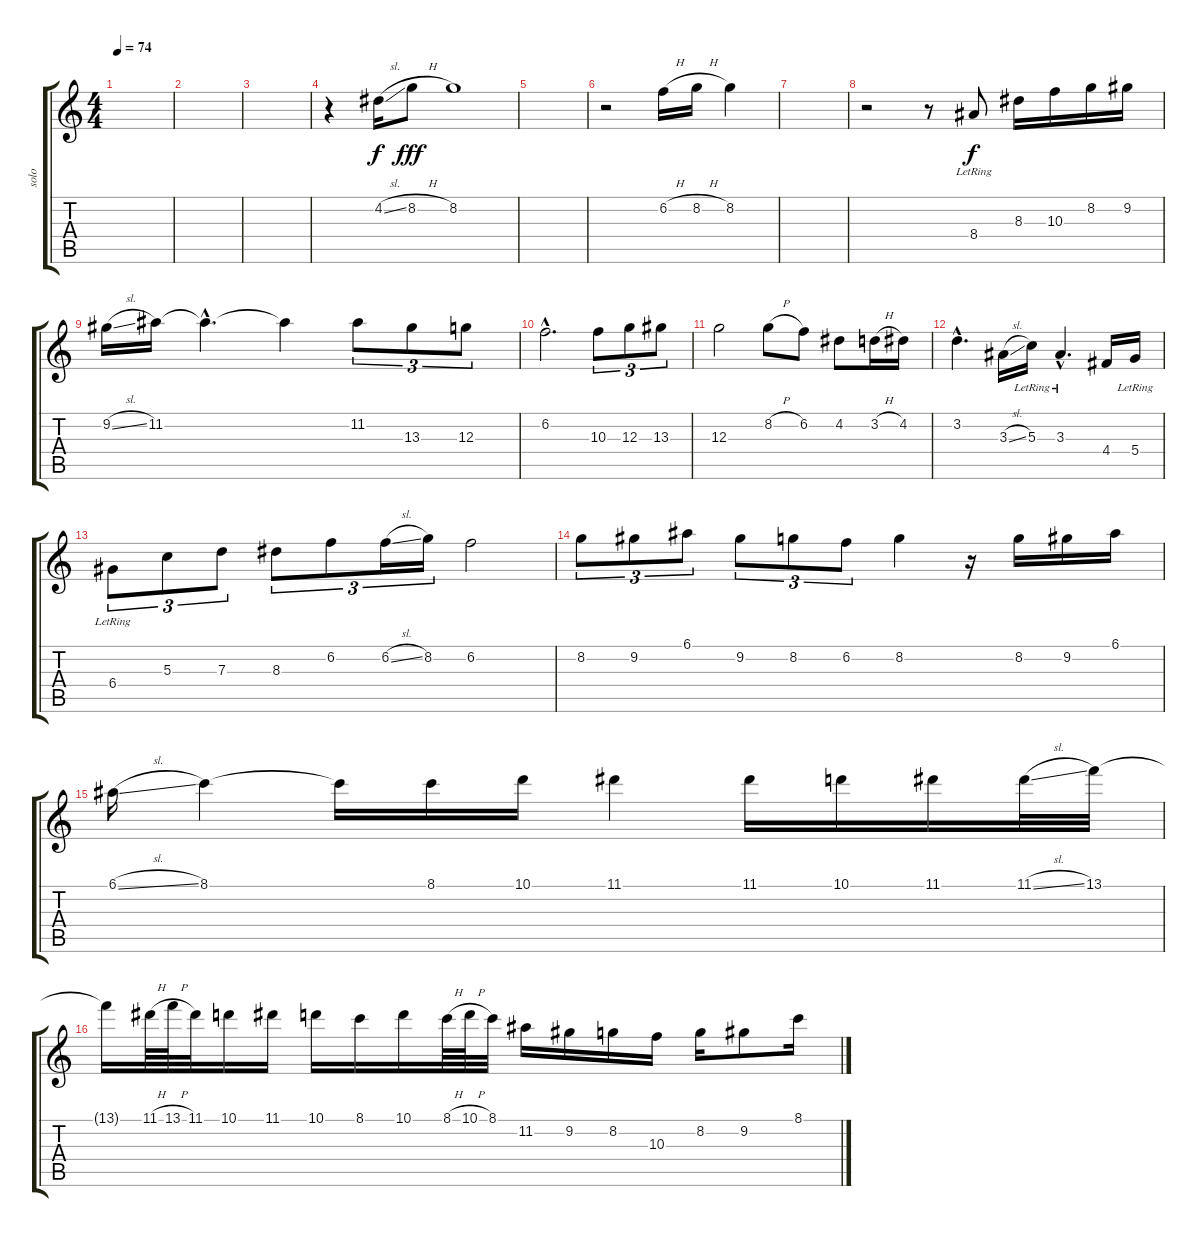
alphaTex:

\track ("solo" "solo") {instrument acousticguitarnylon}
\staff {score tabs}
\tuning (E4 B3 G3 D3 A2 E2) {hide}
\ts (4 4)
\tempo 74
\clef g2
\ks c
|
|
|
r.4 4.2{sl}.16 8.2{h}.8{dy fff} 8.2.1 |
|
r.2 6.2{h}.16 8.2{h}.16 8.2.4 |
|
r.2 r.8 8.4{lr}.8{dy f} 8.3.16 10.3.16 8.2.16 9.2.16 |
9.2{sl}.16 11.2.16 11.2{hac t}.4{d} 11.2{t}.4 11.2.8{tu (3 2)} 13.3.8{tu (3 2)} 12.3.8{tu (3 2)} |
6.2{hac}.2{d} 10.3.8{tu (3 2)} 12.3.8{tu (3 2)} 13.3.8{tu (3 2)} |
12.3.2 8.2{h}.8 6.2.8 4.2.8 3.2{h}.16 4.2.16 |
3.2{hac}.4{d} 3.3{sl}.16 5.3{lr}.16 3.3{hac lr}.4{d} 4.4.16 5.4{lr}.16 |
6.4{lr}.8{tu (3 2)} 5.3.8{tu (3 2)} 7.3.8{tu (3 2)} 8.3.8{tu (3 2)} 6.2.8{tu (3 2)} 6.2{sl}.16{tu (3 2)} 8.2.16{tu (3 2)} 6.2.2 |
8.2.8{tu (3 2)} 9.2.8{tu (3 2)} 6.1.8{tu (3 2)} 9.2.8{tu (3 2)} 8.2.8{tu (3 2)} 6.2.8{tu (3 2)} 8.2.4 r.16 8.2.16 9.2.16 6.1.16 |
6.1{sl}.16 8.1.4 8.1{t}.16 8.1.16 10.1.16 11.1.4 11.1.16 10.1.16 11.1.16 11.1{sl}.32 13.1.32 |
13.1{t}.16 11.1{h}.64 13.1{h}.64 11.1.32 10.1.16 11.1.16 10.1.16 8.1.16 10.1.16 8.1{h}.64 10.1{h}.64 8.1.32 11.2.16 9.2.16 8.2.16 10.3.16 8.2.16 9.2.8 8.1.16
